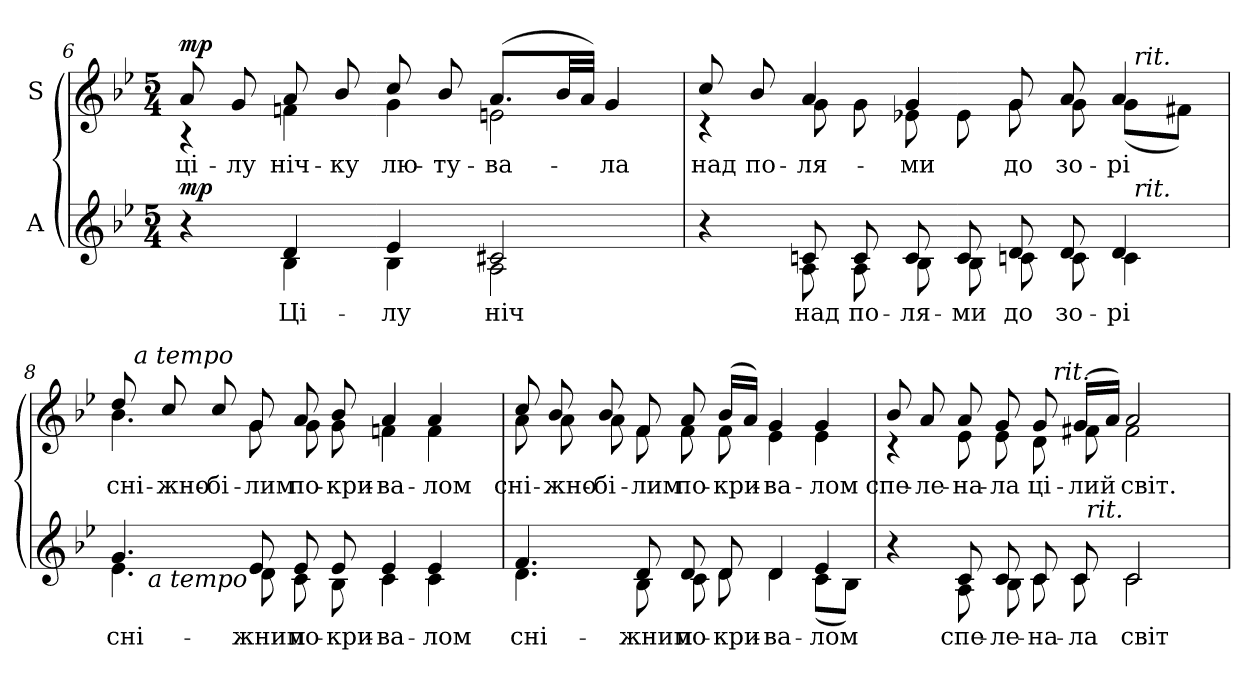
**kern	**text	**dynam	**kern	**text	**dynam
*part2	*part2	*part2	*part1	*part1	*part1
*staff2	*staff2	*staff2	*staff1	*staff1	*staff1
*I"A	*	*	*I"S	*	*
*clefG2	*	*	*clefG2	*	*
*k[b-e-]	*	*	*k[b-e-]	*	*
*g:	*	*	*g:	*	*
*M5/4	*	*	*M5/4	*	*
=6	=6	=6	=6	=6	=6
*^	*	*	*	*	*
!	!	!	!	!	!LO:LY:b:color=#000000	!
*	*	*	*	*^	*	*
4r	4ryy	.	mp	8ai/	4r	ці-	mp
!	!	!	!	!	!	!LO:LY:b:color=#000000	!
.	.	.	.	8gi/	.	-лу	.
!	!	!LO:LY:a:color=#000000	!	!	!	!	!
!	!	!	!	!	!	!LO:LY:b:color=#000000	!
4di/	4B-i\	Ці-	.	8ai/	4fni\	ніч-	.
!	!	!	!	!	!	!LO:LY:b:color=#000000	!
.	.	.	.	8b-i/	.	-ку	.
!	!	!LO:LY:a:color=#000000	!	!	!	!	!
!	!	!	!	!	!	!LO:LY:b:color=#000000	!
4e-i/	4B-i\	-лу	.	8cci/	4gi\	лю-	.
!	!	!	!	!	!	!LO:LY:b:color=#000000	!
.	.	.	.	8b-i/	.	-ту-	.
!	!	!LO:LY:a:color=#000000	!	!	!	!	!
!	!	!	!	!	!	!LO:LY:b:color=#000000	!
2c#Xi/	2Ai\	ніч	.	(8.ai/L	2eni\	-ва-	.
.	.	.	.	32b-i/LL	.	.	.
.	.	.	.	32ai/JJJ)	.	.	.
!	!	!	!	!	!	!LO:LY:b:color=#000000	!
.	.	.	.	4gi/	.	-ла	.
*	*	*	*	*v	*v	*	*
!!LO:LB:g=z
=7	=7	=7	=7	=7	=7	=7
!	!	!	!	!	!LO:LY:b:color=#000000	!
*	*^	*	*	*^	*	*
*	*	*	*	*	*	*^	*	*
4r	4ryy	1ryy	.	.	8cci/	4r	1ryy	над	.
!	!	!	!	!	!	!	!	!LO:LY:b:color=#000000	!
.	.	.	.	.	8b-i/	.	.	по-	.
!	!	!	!LO:LY:a:color=#000000	!	!	!	!	!	!
!	!	!	!	!	!	!	!	!LO:LY:b:color=#000000	!
8cni/	8Ai\	.	над	.	4ai/	8gi\	.	-ля-	.
!	!	!	!LO:LY:a:color=#000000	!	!	!	!	!	!
8ci/	8Ai\	.	по-	.	.	8gi\	.	.	.
!	!	!	!LO:LY:a:color=#000000	!	!	!	!	!	!
!	!	!	!	!	!	!	!	!LO:LY:b:color=#000000	!
8ci/	8B-i\	.	-ля-	.	4gi/	8e-Xi\	.	-ми	.
!	!	!	!LO:LY:a:color=#000000	!	!	!	!	!	!
8ci/	8B-i\	.	-ми	.	.	8e-i\	.	.	.
!	!	!	!LO:LY:a:color=#000000	!	!	!	!	!	!
!	!	!	!	!	!	!	!	!LO:LY:b:color=#000000	!
8di/	8cni\	.	до	.	8gi/	8gi\	.	до	.
!	!	!	!LO:LY:a:color=#000000	!	!	!	!	!	!
!	!	!	!	!	!	!	!	!LO:LY:b:color=#000000	!
8di/	8ci\	.	зо-	.	8ai/	8gi\	.	зо-	.
!	!	!	!LO:LY:a:color=#000000	!	!	!	!	!	!
!	!	!	!	!	!	!	!	!LO:LY:b:color=#000000	!
4di/	4ci\	32ryy	-рі	.	4ai/	(8gi\L	32ryy	-рі	.
!	!	!	!	!	!	!	!LO:TX:a:i:t=rit.	!	!
!	!	!LO:TX:a:i:t=rit.	!	!	!	!	!	!	!
.	.	8..ryy	.	.	.	.	8..ryy	.	.
.	.	.	.	.	.	8f#Xi\J)	.	.	.
=8	=8	=8	=8	=8	=8	=8	=8	=8	=8
!	!	!	!LO:LY:a:color=#000000	!	!	!	!	!	!
!	!	!	!	!	!	!	!	!LO:LY:b:color=#000000	!
4.gi/	4.e-i\	16.ryy	сні-	.	8ddi/	4.b-i\	16ryy	сні-	.
!	!	!	!	!	!	!	!LO:TX:a:i:t=a tempo	!	!
.	.	.	.	.	.	.	1ryy	.	.
!	!	!LO:TX:b:i:t=a tempo	!	!	!	!	!	!	!
.	.	1ryy	.	.	.	.	.	.	.
!	!	!	!	!	!	!	!	!LO:LY:b:color=#000000	!
.	.	.	.	.	8cci/	.	.	-жно-	.
!	!	!	!	!	!	!	!	!LO:LY:b:color=#000000	!
.	.	.	.	.	8cci/	.	.	-бі-	.
!	!	!	!LO:LY:a:color=#000000	!	!	!	!	!	!
!	!	!	!	!	!	!	!	!LO:LY:b:color=#000000	!
8e-i/	8di\	.	-жним	.	8gi/	8gi\	.	-лим	.
!	!	!	!LO:LY:a:color=#000000	!	!	!	!	!	!
!	!	!	!	!	!	!	!	!LO:LY:b:color=#000000	!
8e-i/	8ci\	.	по-	.	8ai/	8gi\	.	по-	.
!	!	!	!LO:LY:a:color=#000000	!	!	!	!	!	!
!	!	!	!	!	!	!	!	!LO:LY:b:color=#000000	!
8e-i/	8B-i\	.	-кри-	.	8b-i/	8gi\	.	-кри-	.
!	!	!	!LO:LY:a:color=#000000	!	!	!	!	!	!
!	!	!	!	!	!	!	!	!LO:LY:b:color=#000000	!
4e-i/	4ci\	.	-ва-	.	4ai/	4fni\	.	-ва-	.
!	!	!	!LO:LY:a:color=#000000	!	!	!	!	!	!
!	!	!	!	!	!	!	!	!LO:LY:b:color=#000000	!
4e-i/	4ci\	.	-лом	.	4ai/	4fi\	.	-лом	.
.	.	.	.	.	.	.	8.ryy	.	.
.	.	8ryy	.	.	.	.	.	.	.
.	.	32ryy	.	.	.	.	.	.	.
*v	*v	*v	*	*	*	*	*	*	*
*	*	*	*v	*v	*v	*	*
!!LO:LB:g=z
=9	=9	=9	=9	=9	=9
*^	*	*	*^	*	*
*	*^	*	*	*	*^	*	*
!	!	!	!LO:LY:a:color=#000000	!	!	!	!	!	!
*	*v	*v	*	*	*	*	*	*	*
*	*	*	*	*v	*v	*v	*	*
*	*^	*	*	*^	*	*
*	*	*	*	*	*	*^	*	*
!	!	!	!	!	!	!	!	!LO:LY:b:color=#000000	!
*	*v	*v	*	*	*	*	*	*	*
*	*	*	*	*	*v	*v	*	*
4.fi/	4.di\	сні-	.	8cci/	8ai\	сні-	.
!	!	!	!	!	!	!LO:LY:b:color=#000000	!
.	.	.	.	8b-i/	8ai\	-жно-	.
!	!	!	!	!	!	!LO:LY:b:color=#000000	!
.	.	.	.	8b-i/	8ai\	-бі-	.
!	!	!LO:LY:a:color=#000000	!	!	!	!	!
!	!	!	!	!	!	!LO:LY:b:color=#000000	!
8di/	8B-i\	-жним	.	8fi/	8fi\	-лим	.
!	!	!LO:LY:a:color=#000000	!	!	!	!	!
!	!	!	!	!	!	!LO:LY:b:color=#000000	!
8di/	8ci\	по-	.	8ai/	8fi\	по-	.
!	!	!LO:LY:a:color=#000000	!	!	!	!	!
!	!	!	!	!	!	!LO:LY:b:color=#000000	!
8di/	8di\	-кри-	.	(16b-i/LL	8fi\	-кри-	.
.	.	.	.	16ai/JJ)	.	.	.
!	!	!LO:LY:a:color=#000000	!	!	!	!	!
!	!	!	!	!	!	!LO:LY:b:color=#000000	!
4di/	4di\	-ва-	.	4gi/	4e-i\	-ва-	.
!	!	!LO:LY:a:color=#000000	!	!	!	!	!
!	!	!	!	!	!	!LO:LY:b:color=#000000	!
4e-i/	(8ci\L	-лом	.	4gi/	4e-i\	-лом	.
.	8B-i\J)	.	.	.	.	.	.
*	*	*	*	*v	*v	*	*
=10	=10	=10	=10	=10	=10	=10
!	!	!	!	!	!LO:LY:b:color=#000000	!
*	*^	*	*	*^	*	*
*	*	*	*	*	*	*^	*	*
4r	4ryy	2ryy	.	.	8b-i/	4r	2ryy	спе-	.
!	!	!	!	!	!	!	!	!LO:LY:b:color=#000000	!
.	.	.	.	.	8ai/	.	.	-ле-	.
!	!	!	!LO:LY:a:color=#000000	!	!	!	!	!	!
!	!	!	!	!	!	!	!	!LO:LY:b:color=#000000	!
8ci/	8Ai\	.	спе-	.	8ai/	8e-i\	.	-на-	.
!	!	!	!LO:LY:a:color=#000000	!	!	!	!	!	!
!	!	!	!	!	!	!	!	!LO:LY:b:color=#000000	!
8ci/	8B-i\	.	-ле-	.	8gi/	8e-i\	.	-ла	.
!	!	!	!LO:LY:a:color=#000000	!	!	!	!	!	!
!	!	!	!	!	!	!	!	!LO:LY:b:color=#000000	!
8ci/	8ci\	8ryy	-на-	.	8gi/	8di\	16ryy	ці-	.
!	!	!	!	!	!	!	!LO:TX:a:i:t=rit.	!	!
.	.	.	.	.	.	.	2ryy	.	.
!	!	!	!LO:LY:a:color=#000000	!	!	!	!	!	!
!	!	!	!	!	!	!	!	!LO:LY:b:color=#000000	!
8ci/	8ci\	32ryy	-ла	.	(16gi/LL	8f#Xi\	.	-лий	.
!	!	!LO:TX:a:i:t=rit.	!	!	!	!	!	!	!
.	.	2ryy	.	.	.	.	.	.	.
.	.	.	.	.	16ai/JJ)	.	.	.	.
!	!	!	!LO:LY:a:color=#000000	!	!	!	!	!	!
!	!	!	!	!	!	!	!	!LO:LY:b:color=#000000	!
2ci/	2ci\	.	світ	.	2ai/	2f#i\	.	світ.	.
.	.	.	.	.	.	.	8.ryy	.	.
.	.	16.ryy	.	.	.	.	.	.	.
*v	*v	*v	*	*	*	*	*	*	*
*	*	*	*v	*v	*v	*	*
=	=	=	=	=	=
*-	*-	*-	*-	*-	*-
